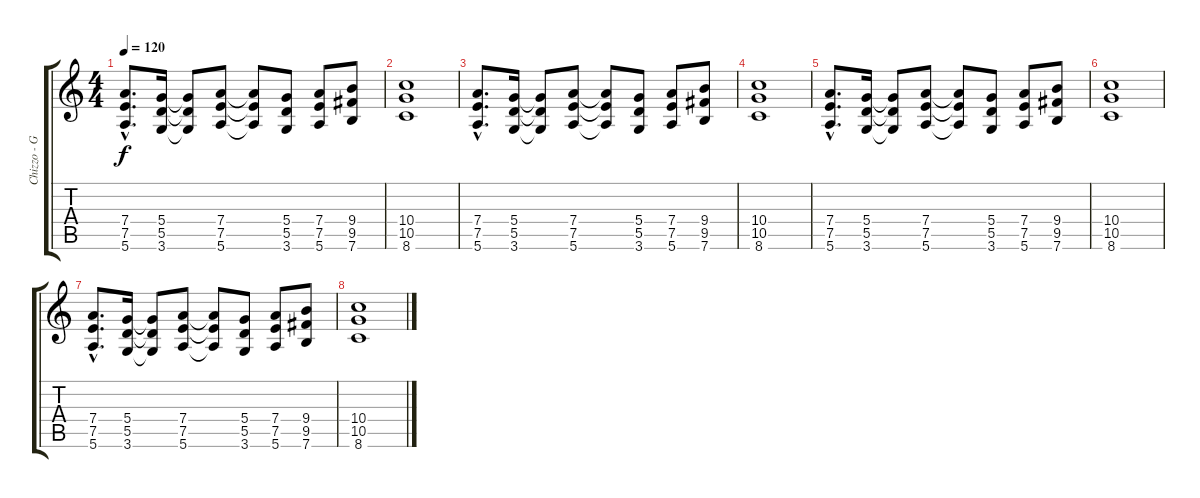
\track ("Chizzo - Guitarra" "Chizzo - G") {instrument distortionguitar}
\staff {score tabs}
\tuning (E4 B3 G3 D3 A2 E2) {hide}
\ts (4 4)
\tempo 120
\clef g2
\ks c
(7.4{hac} 7.5{hac} 5.6{hac}).8{d dy f instrument distortionguitar} (5.4 5.5 3.6).16 (5.4{t} 5.5{t} 3.6{t}).8 (7.4 7.5 5.6).8 (7.4{t} 7.5{t} 5.6{t}).8 (5.4 5.5 3.6).8 (7.4 7.5 5.6).8 (9.4 9.5 7.6).8 |
(10.4 10.5 8.6).1 |
(7.4{hac} 7.5{hac} 5.6{hac}).8{d} (5.4 5.5 3.6).16 (5.4{t} 5.5{t} 3.6{t}).8 (7.4 7.5 5.6).8 (7.4{t} 7.5{t} 5.6{t}).8 (5.4 5.5 3.6).8 (7.4 7.5 5.6).8 (9.4 9.5 7.6).8 |
(10.4 10.5 8.6).1 |
(7.4{hac} 7.5{hac} 5.6{hac}).8{d} (5.4 5.5 3.6).16 (5.4{t} 5.5{t} 3.6{t}).8 (7.4 7.5 5.6).8 (7.4{t} 7.5{t} 5.6{t}).8 (5.4 5.5 3.6).8 (7.4 7.5 5.6).8 (9.4 9.5 7.6).8 |
(10.4 10.5 8.6).1 |
(7.4{hac} 7.5{hac} 5.6{hac}).8{d} (5.4 5.5 3.6).16 (5.4{t} 5.5{t} 3.6{t}).8 (7.4 7.5 5.6).8 (7.4{t} 7.5{t} 5.6{t}).8 (5.4 5.5 3.6).8 (7.4 7.5 5.6).8 (9.4 9.5 7.6).8 |
(10.4 10.5 8.6).1
